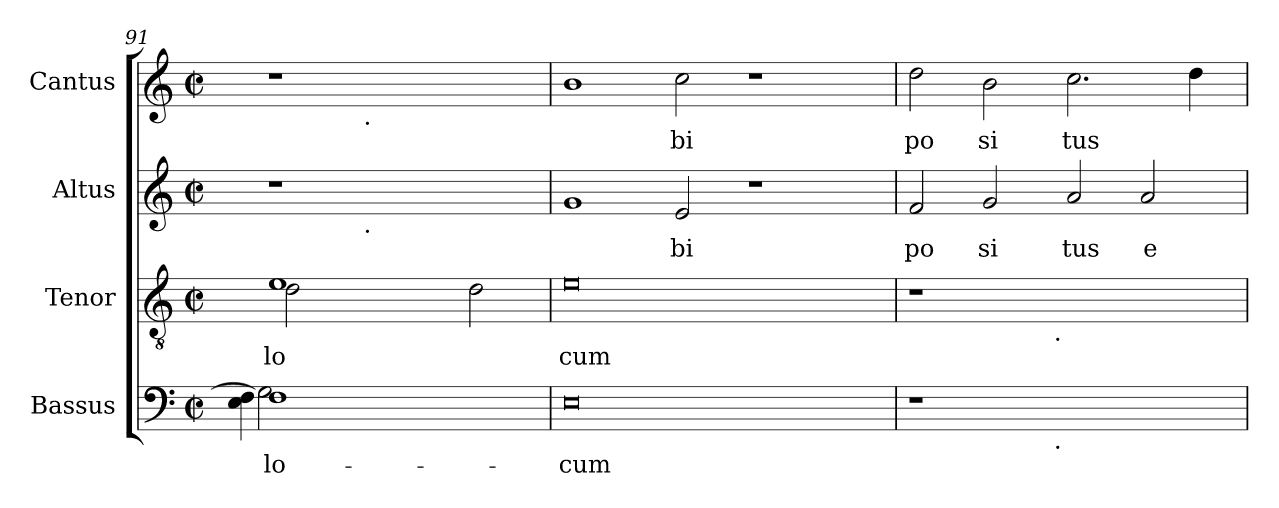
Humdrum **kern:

**kern	**text	**kern	**text	**kern	**text	**kern	**text
*part4	*part4	*part3	*part3	*part2	*part2	*part1	*part1
*staff4	*staff4	*staff3	*staff3	*staff2	*staff2	*staff1	*staff1
*I"Bassus	*	*I"Tenor	*	*I"Altus	*	*I"Cantus	*
!!LO:PB:g=z
*clefF4	*	*clefGv2	*	*clefG2	*	*clefG2	*
*k[]	*	*k[]	*	*k[]	*	*k[]	*
*C:	*	*C:	*	*C:	*	*C:	*
*M2/2	*	*M2/2	*	*M2/2	*	*M2/2	*
*met(c|)	*	*met(c|)	*	*met(c|)	*	*met(c|)	*
=91	=91	=91	=91	=91	=91	=91	=91
*^	*	*	*	*	*	*	*
*	*^	*	*	*	*	*	*	*
!	!	!	!LO:LY:b:cj	!	!LO:LY:b:cj	!	!	!	!
*	*	*	*	*^	*	*^	*	*^	*
1F	2G\]	4F\ 4E\	lo-	1e	2d\	lo-	1r	4ryy	.	1r	4ryy	.
.	.	2ryy	.	.	.	.	.	8...ryy	.	.	8...ryy	.
!	!	!	!	!	!	!	!	!	!	!	!LO:TX:b:t=.	!
!	!	!	!	!	!	!	!	!LO:TX:b:t=.	!	!	!	!
.	.	.	.	.	.	.	.	1ryy	.	.	1ryy	.
.	2ryy	.	.	.	1ryy	.	.	.	.	.	.	.
.	.	2.ryy	.	.	.	.	.	.	.	.	.	.
!	!	!	!	!	!	!LO:LY:b:cj	!	!	!	!	!	!
2ryy	2ryy	.	.	2d\	.	--	2ryy	.	.	2ryy	.	.
.	.	.	.	.	.	.	.	64ryy	.	.	64ryy	.
=92	=92	=92	=92	=92	=92	=92	=92	=92	=92	=92	=92	=92
!	!	!	!LO:LY:b:cj	!	!	!LO:LY:b:cj	!	!	!	!	!	!
*v	*v	*v	*	*	*	*	*v	*v	*	*v	*v	*
*	*	*v	*v	*	*	*	*	*
0E	-cum	0e	-cum	1g	.	1b	.
!	!	!	!	!	!LO:LY:b:cj	!	!LO:LY:b:cj
.	.	.	.	2e/	bi	2cc\	bi
.	.	.	.	1r	.	1r	.
2ryy	.	2ryy	.	.	.	.	.
=93	=93	=93	=93	=93	=93	=93	=93
!	!	!	!	!	!LO:LY:b:cj	!	!LO:LY:b:cj
*^	*	*^	*	*	*	*	*
1r	2ryy	.	1r	2ryy	.	2f/	po	2dd\	po
!	!	!	!	!	!	!	!LO:LY:b:cj	!	!LO:LY:b:cj
.	4...ryy	.	.	4...ryy	.	2g/	si	2b\	si
!	!	!	!	!LO:TX:b:t=.	!	!	!	!	!
!	!LO:TX:b:t=.	!	!	!	!	!	!	!	!
.	1ryy	.	.	1ryy	.	.	.	.	.
!	!	!	!	!	!	!	!LO:LY:b:cj	!	!LO:LY:b:cj
1ryy	.	.	1ryy	.	.	2a/	tus	2.cc\	tus
!	!	!	!	!	!	!	!LO:LY:b:cj	!	!
.	.	.	.	.	.	2a/	e	.	.
!	!	!	!	!	!	!	!	!	!LO:LY:b:cj
.	.	.	.	.	.	.	.	4dd\	.
.	32ryy	.	.	32ryy	.	.	.	.	.
*v	*v	*	*	*	*	*	*	*	*
*	*	*v	*v	*	*	*	*	*
=	=	=	=	=	=	=	=
*-	*-	*-	*-	*-	*-	*-	*-
